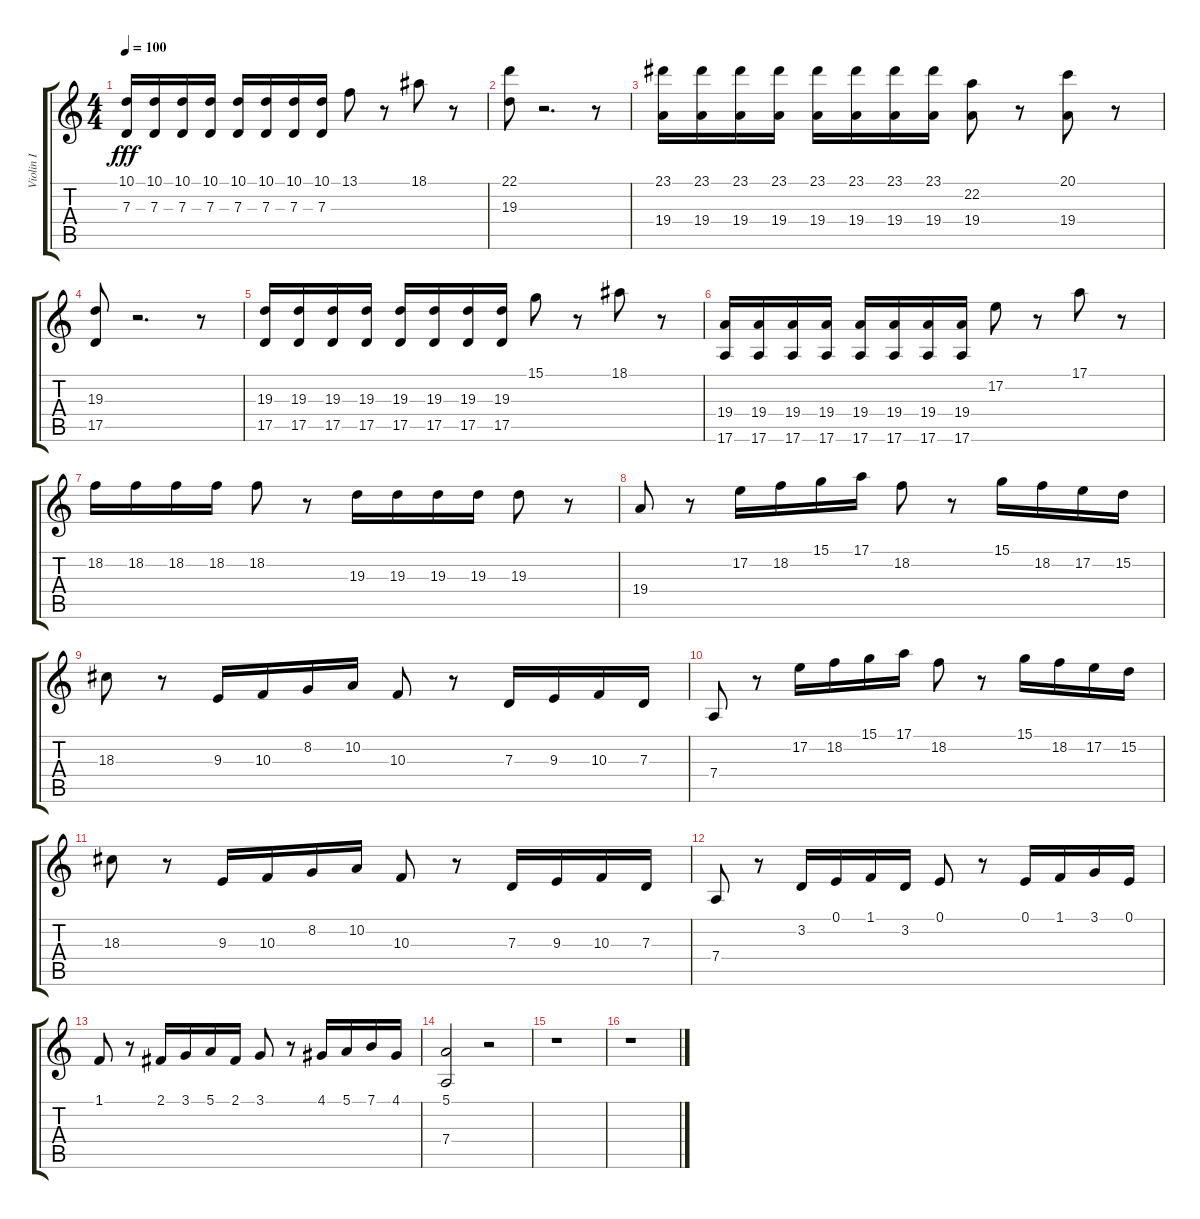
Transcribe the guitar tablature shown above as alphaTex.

\track ("Violin I" "Violin I") {instrument stringensemble1}
\staff {score tabs}
\tuning (E4 B3 G3 D3 A2 E2) {hide}
\ts (4 4)
\tempo 100
\clef g2
\ks c
(10.1 7.3).16{dy fff} (10.1 7.3).16 (10.1 7.3).16 (10.1 7.3).16 (10.1 7.3).16 (10.1 7.3).16 (10.1 7.3).16 (10.1 7.3).16 13.1.8 r.8 18.1.8 r.8 |
(22.1 19.3).8 r.2{d} r.8 |
(23.1 19.4).16 (23.1 19.4).16 (23.1 19.4).16 (23.1 19.4).16 (23.1 19.4).16 (23.1 19.4).16 (23.1 19.4).16 (23.1 19.4).16 (22.2 19.4).8 r.8 (20.1 19.4).8 r.8 |
(19.3 17.5).8 r.2{d} r.8 |
(19.3 17.5).16 (19.3 17.5).16 (19.3 17.5).16 (19.3 17.5).16 (19.3 17.5).16 (19.3 17.5).16 (19.3 17.5).16 (19.3 17.5).16 15.1.8 r.8 18.1.8 r.8 |
(19.4 17.6).16 (19.4 17.6).16 (19.4 17.6).16 (19.4 17.6).16 (19.4 17.6).16 (19.4 17.6).16 (19.4 17.6).16 (19.4 17.6).16 17.2.8 r.8 17.1.8 r.8 |
18.2.16 18.2.16 18.2.16 18.2.16 18.2.8 r.8 19.3.16 19.3.16 19.3.16 19.3.16 19.3.8 r.8 |
19.4.8 r.8 17.2.16 18.2.16 15.1.16 17.1.16 18.2.8 r.8 15.1.16 18.2.16 17.2.16 15.2.16 |
18.3.8 r.8 9.3.16 10.3.16 8.2.16 10.2.16 10.3.8 r.8 7.3.16 9.3.16 10.3.16 7.3.16 |
7.4.8 r.8 17.2.16 18.2.16 15.1.16 17.1.16 18.2.8 r.8 15.1.16 18.2.16 17.2.16 15.2.16 |
18.3.8 r.8 9.3.16 10.3.16 8.2.16 10.2.16 10.3.8 r.8 7.3.16 9.3.16 10.3.16 7.3.16 |
7.4.8 r.8 3.2.16 0.1.16 1.1.16 3.2.16 0.1.8 r.8 0.1.16 1.1.16 3.1.16 0.1.16 |
1.1.8 r.8 2.1.16 3.1.16 5.1.16 2.1.16 3.1.8 r.8 4.1.16 5.1.16 7.1.16 4.1.16 |
(5.1 7.4).2 r.2 |
r.1 |
r.1
